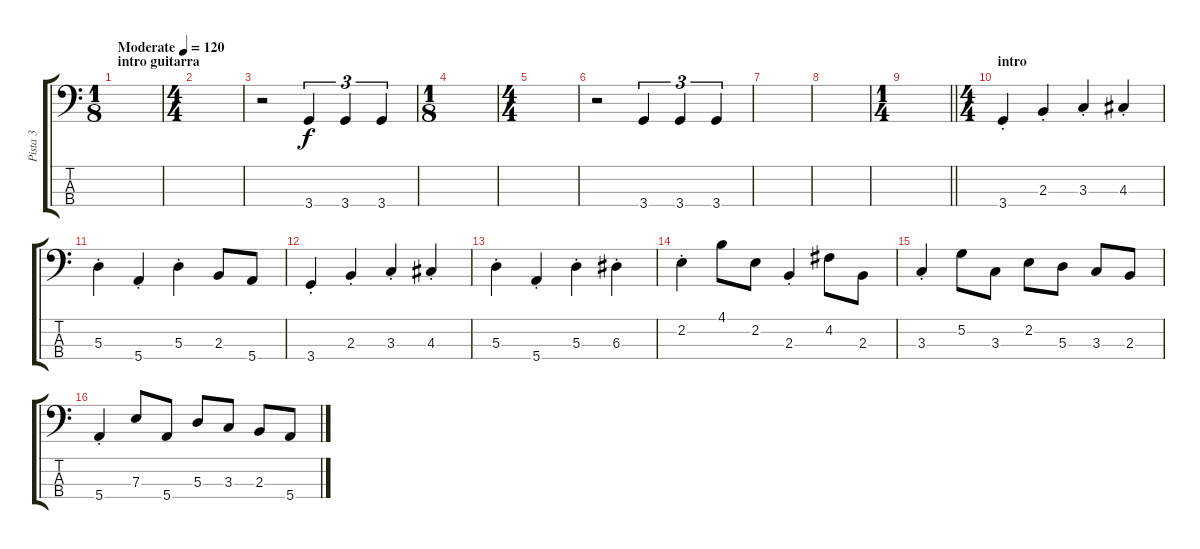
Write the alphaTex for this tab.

\track ("Pista 3" "Pista 3") {instrument contrabass}
\staff {score tabs}
\tuning (G2 D2 A1 E1) {hide}
\ts (1 8)
\section ("" "intro guitarra")
\tempo (120 "Moderate")
\clef f4
\ks c
|
\ts (4 4)
|
r.2 3.4.4{tu (3 2)} 3.4.4{tu (3 2)} 3.4.4{tu (3 2)} |
\ts (1 8)
|
\ts (4 4)
|
r.2 3.4.4{tu (3 2)} 3.4.4{tu (3 2)} 3.4.4{tu (3 2)} |
|
|
\ts (1 4)
\barLineRight lightlight
|
\ts (4 4)
\section ("" "intro")
3.4{st}.4 2.3{st}.4 3.3{st}.4 4.3{st}.4 |
5.3{st}.4 5.4{st}.4 5.3{st}.4 2.3.8 5.4.8 |
3.4{st}.4 2.3{st}.4 3.3{st}.4 4.3{st}.4 |
5.3{st}.4 5.4{st}.4 5.3{st}.4 6.3{st}.4 |
2.2{st}.4 4.1.8 2.2.8 2.3{st}.4 4.2.8 2.3.8 |
3.3{st}.4 5.2.8 3.3.8 2.2.8 5.3.8 3.3.8 2.3.8 |
5.4{st}.4 7.3.8 5.4.8 5.3.8 3.3.8 2.3.8 5.4.8
